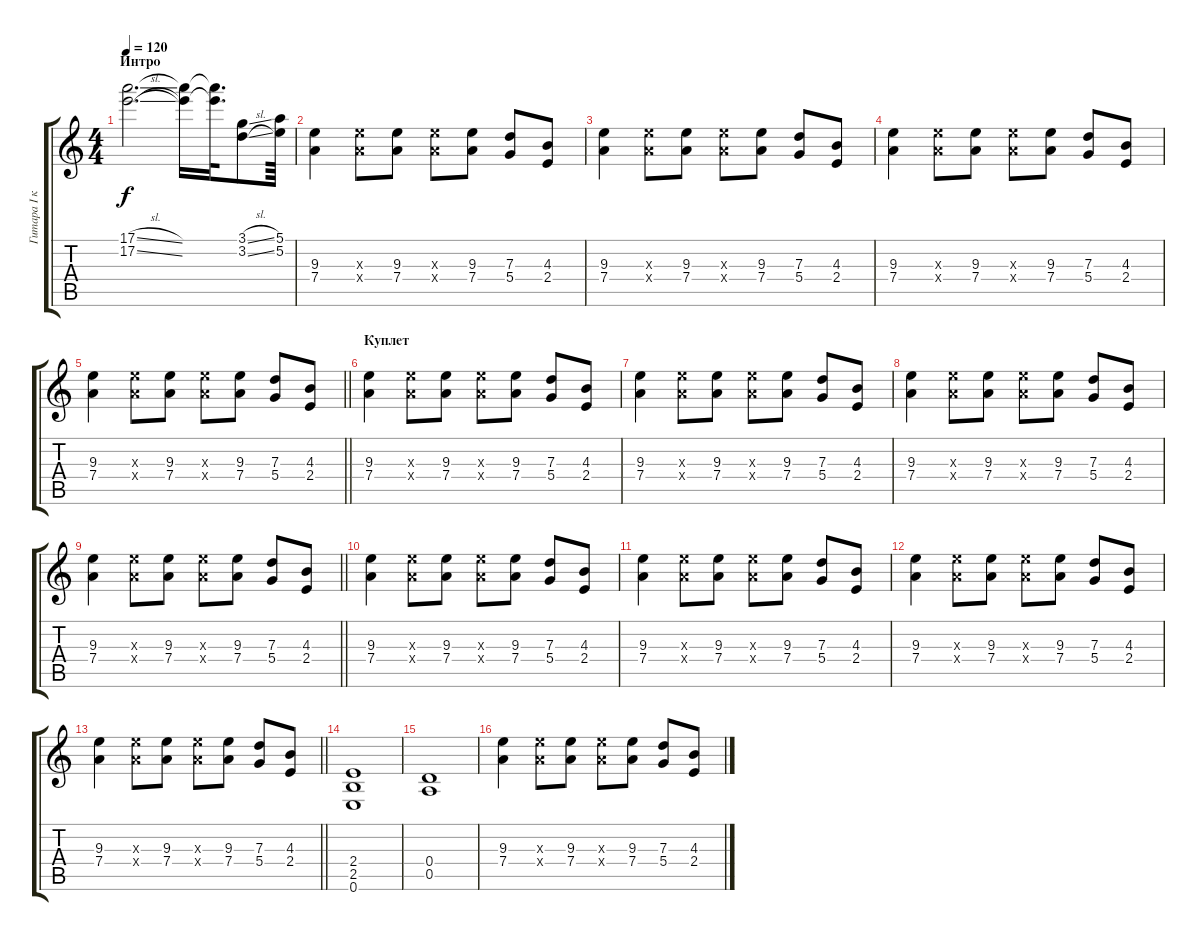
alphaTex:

\track ("Гитара I к.2" "Гитара I к") {instrument distortionguitar}
\staff {score tabs}
\tuning (E4 B3 G3 D3 A2 E2) {hide}
\ts (4 4)
\section ("" "Интро")
\tempo 120
\clef g2
\ks c
(17.1{sl} 17.2{sl}).2{d dy f instrument distortionguitar} (17.1{t} 17.2{t}).16 (17.1{t} 17.2{t}).32{d} (3.1{sl} 3.2{sl}).8 (5.1 5.2).64 |
(9.3 7.4).4 (9.3{x} 7.4{x}).8 (9.3 7.4).8 (9.3{x} 7.4{x}).8 (9.3 7.4).8 (7.3 5.4).8 (4.3 2.4).8 |
(9.3 7.4).4 (9.3{x} 7.4{x}).8 (9.3 7.4).8 (9.3{x} 7.4{x}).8 (9.3 7.4).8 (7.3 5.4).8 (4.3 2.4).8 |
(9.3 7.4).4 (9.3{x} 7.4{x}).8 (9.3 7.4).8 (9.3{x} 7.4{x}).8 (9.3 7.4).8 (7.3 5.4).8 (4.3 2.4).8 |
\barLineRight lightlight
(9.3 7.4).4 (9.3{x} 7.4{x}).8 (9.3 7.4).8 (9.3{x} 7.4{x}).8 (9.3 7.4).8 (7.3 5.4).8 (4.3 2.4).8 |
\section ("" "Куплет")
(9.3 7.4).4 (9.3{x} 7.4{x}).8 (9.3 7.4).8 (9.3{x} 7.4{x}).8 (9.3 7.4).8 (7.3 5.4).8 (4.3 2.4).8 |
(9.3 7.4).4 (9.3{x} 7.4{x}).8 (9.3 7.4).8 (9.3{x} 7.4{x}).8 (9.3 7.4).8 (7.3 5.4).8 (4.3 2.4).8 |
(9.3 7.4).4 (9.3{x} 7.4{x}).8 (9.3 7.4).8 (9.3{x} 7.4{x}).8 (9.3 7.4).8 (7.3 5.4).8 (4.3 2.4).8 |
\barLineRight lightlight
(9.3 7.4).4 (9.3{x} 7.4{x}).8 (9.3 7.4).8 (9.3{x} 7.4{x}).8 (9.3 7.4).8 (7.3 5.4).8 (4.3 2.4).8 |
(9.3 7.4).4 (9.3{x} 7.4{x}).8 (9.3 7.4).8 (9.3{x} 7.4{x}).8 (9.3 7.4).8 (7.3 5.4).8 (4.3 2.4).8 |
(9.3 7.4).4 (9.3{x} 7.4{x}).8 (9.3 7.4).8 (9.3{x} 7.4{x}).8 (9.3 7.4).8 (7.3 5.4).8 (4.3 2.4).8 |
(9.3 7.4).4 (9.3{x} 7.4{x}).8 (9.3 7.4).8 (9.3{x} 7.4{x}).8 (9.3 7.4).8 (7.3 5.4).8 (4.3 2.4).8 |
\barLineRight lightlight
(9.3 7.4).4 (9.3{x} 7.4{x}).8 (9.3 7.4).8 (9.3{x} 7.4{x}).8 (9.3 7.4).8 (7.3 5.4).8 (4.3 2.4).8 |
(2.4 2.5 0.6).1 |
(0.4 0.5).1 |
(9.3 7.4).4 (9.3{x} 7.4{x}).8 (9.3 7.4).8 (9.3{x} 7.4{x}).8 (9.3 7.4).8 (7.3 5.4).8 (4.3 2.4).8
